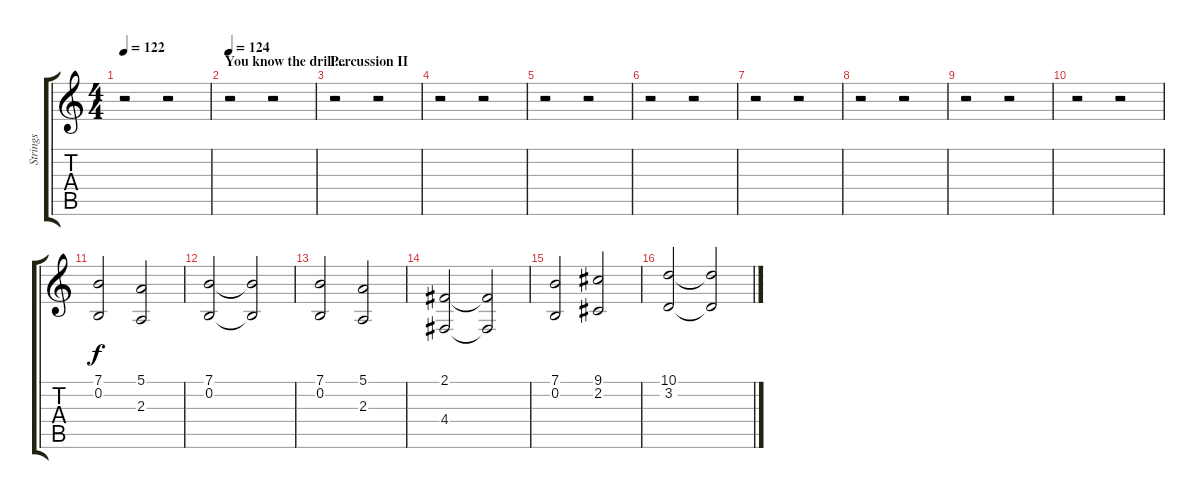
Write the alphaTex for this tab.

\track ("Strings" "Strings") {instrument stringensemble1}
\staff {score tabs}
\tuning (E4 B3 G3 D3 A2 E2) {hide}
\ts (4 4)
\tempo 122
\clef g2
\ks c
r.2{dy mf} r.2 |
\section ("" "You know the drill...")
\tempo 124
r.2 r.2 |
\section ("" "Percussion II")
r.2 r.2 |
r.2 r.2 |
r.2 r.2 |
r.2 r.2 |
r.2 r.2 |
r.2 r.2 |
r.2 r.2 |
r.2 r.2 |
(7.1 0.2).2{dy f} (5.1 2.3).2 |
(7.1 0.2).2 (7.1{t} 0.2{t}).2 |
(7.1 0.2).2 (5.1 2.3).2 |
(2.1 4.4).2 (2.1{t} 4.4{t}).2 |
(7.1 0.2).2 (9.1 2.2).2 |
(10.1 3.2).2 (10.1{t} 3.2{t}).2
